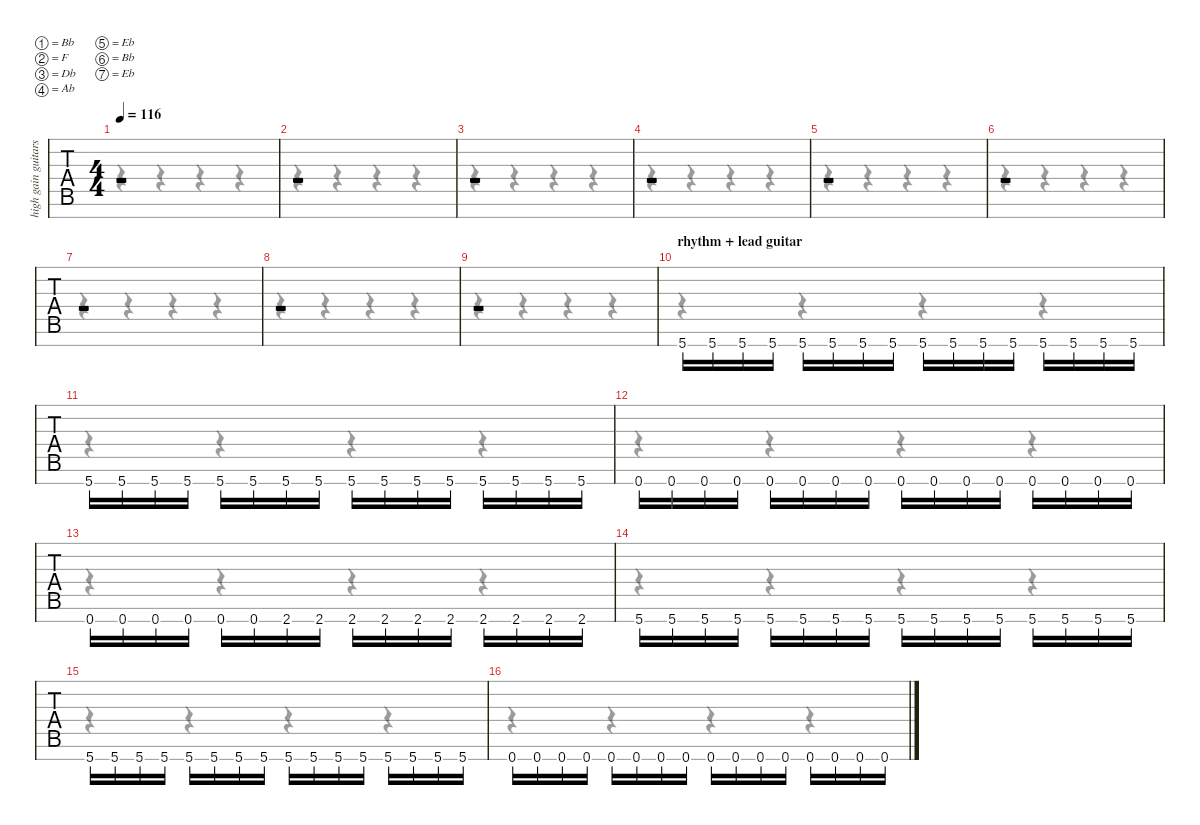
\defaultSystemsLayout 4
\hideDynamics
\bracketExtendMode nobrackets
\track ("Rhythm Left" "high gain guitars") {instrument distortionguitar}
\staff {tabs}
\tuning (Bb3 F3 Db3 Ab2 Eb2 Bb1 Eb1)
\voice
\ts (4 4)
\tempo 116
\clef g2
\ks c
r.1{dy f beam Up} |
r.1{beam Up} |
r.1{beam Up} |
r.1{beam Up} |
r.1{beam Up} |
r.1{beam Up} |
r.1{beam Up} |
r.1{beam Up} |
r.1{beam Up} |
\section ("" "rhythm + lead guitar")
5.7{acc #}.16{beam Up} 5.7{acc #}.16{beam Up} 5.7{acc #}.16{beam Up} 5.7{acc #}.16{beam Up} 5.7{acc #}.16{beam Up} 5.7{acc #}.16{beam Up} 5.7{acc #}.16{beam Up} 5.7{acc #}.16{beam Up} 5.7{acc #}.16{beam Up} 5.7{acc #}.16{beam Up} 5.7{acc #}.16{beam Up} 5.7{acc #}.16{beam Up} 5.7{acc #}.16{beam Up} 5.7{acc #}.16{beam Up} 5.7{acc #}.16{beam Up} 5.7{acc #}.16{beam Up} |
5.7{acc #}.16{beam Up} 5.7{acc #}.16{beam Up} 5.7{acc #}.16{beam Up} 5.7{acc #}.16{beam Up} 5.7{acc #}.16{beam Up} 5.7{acc #}.16{beam Up} 5.7{acc #}.16{beam Up} 5.7{acc #}.16{beam Up} 5.7{acc #}.16{beam Up} 5.7{acc #}.16{beam Up} 5.7{acc #}.16{beam Up} 5.7{acc #}.16{beam Up} 5.7{acc #}.16{beam Up} 5.7{acc #}.16{beam Up} 5.7{acc #}.16{beam Up} 5.7{acc #}.16{beam Up} |
0.7{acc #}.16{beam Up} 0.7{acc #}.16{beam Up} 0.7{acc #}.16{beam Up} 0.7{acc #}.16{beam Up} 0.7{acc #}.16{beam Up} 0.7{acc #}.16{beam Up} 0.7{acc #}.16{beam Up} 0.7{acc #}.16{beam Up} 0.7{acc #}.16{beam Up} 0.7{acc #}.16{beam Up} 0.7{acc #}.16{beam Up} 0.7{acc #}.16{beam Up} 0.7{acc #}.16{beam Up} 0.7{acc #}.16{beam Up} 0.7{acc #}.16{beam Up} 0.7{acc #}.16{beam Up} |
0.7{acc #}.16{beam Up} 0.7{acc #}.16{beam Up} 0.7{acc #}.16{beam Up} 0.7{acc #}.16{beam Up} 0.7{acc #}.16{beam Up} 0.7{acc #}.16{beam Up} 2.7.16{beam Up} 2.7.16{beam Up} 2.7.16{beam Up} 2.7.16{beam Up} 2.7.16{beam Up} 2.7.16{beam Up} 2.7.16{beam Up} 2.7.16{beam Up} 2.7.16{beam Up} 2.7.16{beam Up} |
5.7{acc #}.16{beam Up} 5.7{acc #}.16{beam Up} 5.7{acc #}.16{beam Up} 5.7{acc #}.16{beam Up} 5.7{acc #}.16{beam Up} 5.7{acc #}.16{beam Up} 5.7{acc #}.16{beam Up} 5.7{acc #}.16{beam Up} 5.7{acc #}.16{beam Up} 5.7{acc #}.16{beam Up} 5.7{acc #}.16{beam Up} 5.7{acc #}.16{beam Up} 5.7{acc #}.16{beam Up} 5.7{acc #}.16{beam Up} 5.7{acc #}.16{beam Up} 5.7{acc #}.16{beam Up} |
5.7{acc #}.16{beam Up} 5.7{acc #}.16{beam Up} 5.7{acc #}.16{beam Up} 5.7{acc #}.16{beam Up} 5.7{acc #}.16{beam Up} 5.7{acc #}.16{beam Up} 5.7{acc #}.16{beam Up} 5.7{acc #}.16{beam Up} 5.7{acc #}.16{beam Up} 5.7{acc #}.16{beam Up} 5.7{acc #}.16{beam Up} 5.7{acc #}.16{beam Up} 5.7{acc #}.16{beam Up} 5.7{acc #}.16{beam Up} 5.7{acc #}.16{beam Up} 5.7{acc #}.16{beam Up} |
0.7{acc #}.16{beam Up} 0.7{acc #}.16{beam Up} 0.7{acc #}.16{beam Up} 0.7{acc #}.16{beam Up} 0.7{acc #}.16{beam Up} 0.7{acc #}.16{beam Up} 0.7{acc #}.16{beam Up} 0.7{acc #}.16{beam Up} 0.7{acc #}.16{beam Up} 0.7{acc #}.16{beam Up} 0.7{acc #}.16{beam Up} 0.7{acc #}.16{beam Up} 0.7{acc #}.16{beam Up} 0.7{acc #}.16{beam Up} 0.7{acc #}.16{beam Up} 0.7{acc #}.16{beam Up}
\voice
\clef g2
\ottava regular
\simile none
\ks c
r.4{dy mf beam Down} r.4{beam Down} r.4{beam Down} r.4{beam Down} |
r.4{beam Down} r.4{beam Down} r.4{beam Down} r.4{beam Down} |
r.4{beam Down} r.4{beam Down} r.4{beam Down} r.4{beam Down} |
r.4{beam Down} r.4{beam Down} r.4{beam Down} r.4{beam Down} |
r.4{beam Down} r.4{beam Down} r.4{beam Down} r.4{beam Down} |
r.4{beam Down} r.4{beam Down} r.4{beam Down} r.4{beam Down} |
r.4{beam Down} r.4{beam Down} r.4{beam Down} r.4{beam Down} |
r.4{beam Down} r.4{beam Down} r.4{beam Down} r.4{beam Down} |
r.4{beam Down} r.4{beam Down} r.4{beam Down} r.4{beam Down} |
r.4{beam Down} r.4{beam Down} r.4{beam Down} r.4{beam Down} |
r.4{beam Down} r.4{beam Down} r.4{beam Down} r.4{beam Down} |
r.4{beam Down} r.4{beam Down} r.4{beam Down} r.4{beam Down} |
r.4{beam Down} r.4{beam Down} r.4{beam Down} r.4{beam Down} |
r.4{beam Down} r.4{beam Down} r.4{beam Down} r.4{beam Down} |
r.4{beam Down} r.4{beam Down} r.4{beam Down} r.4{beam Down} |
r.4{beam Down} r.4{beam Down} r.4{beam Down} r.4{beam Down}
